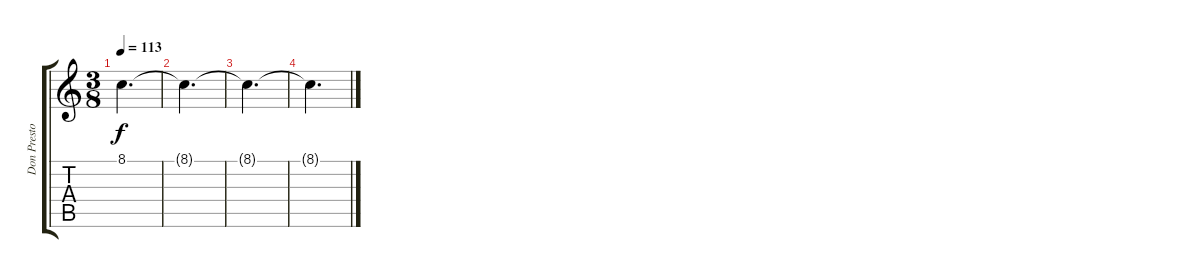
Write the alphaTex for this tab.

\track ("Don Preston" "Don Presto") {instrument electricgrandpiano}
\staff {score tabs}
\tuning (E4 B3 G3 D3 A2 E2) {hide}
\ts (3 8)
\tempo 113
\clef g2
\ks c
8.1{t}.4{d dy f} |
8.1{t}.4{d} |
8.1{t}.4{d} |
8.1{t}.4{d}
